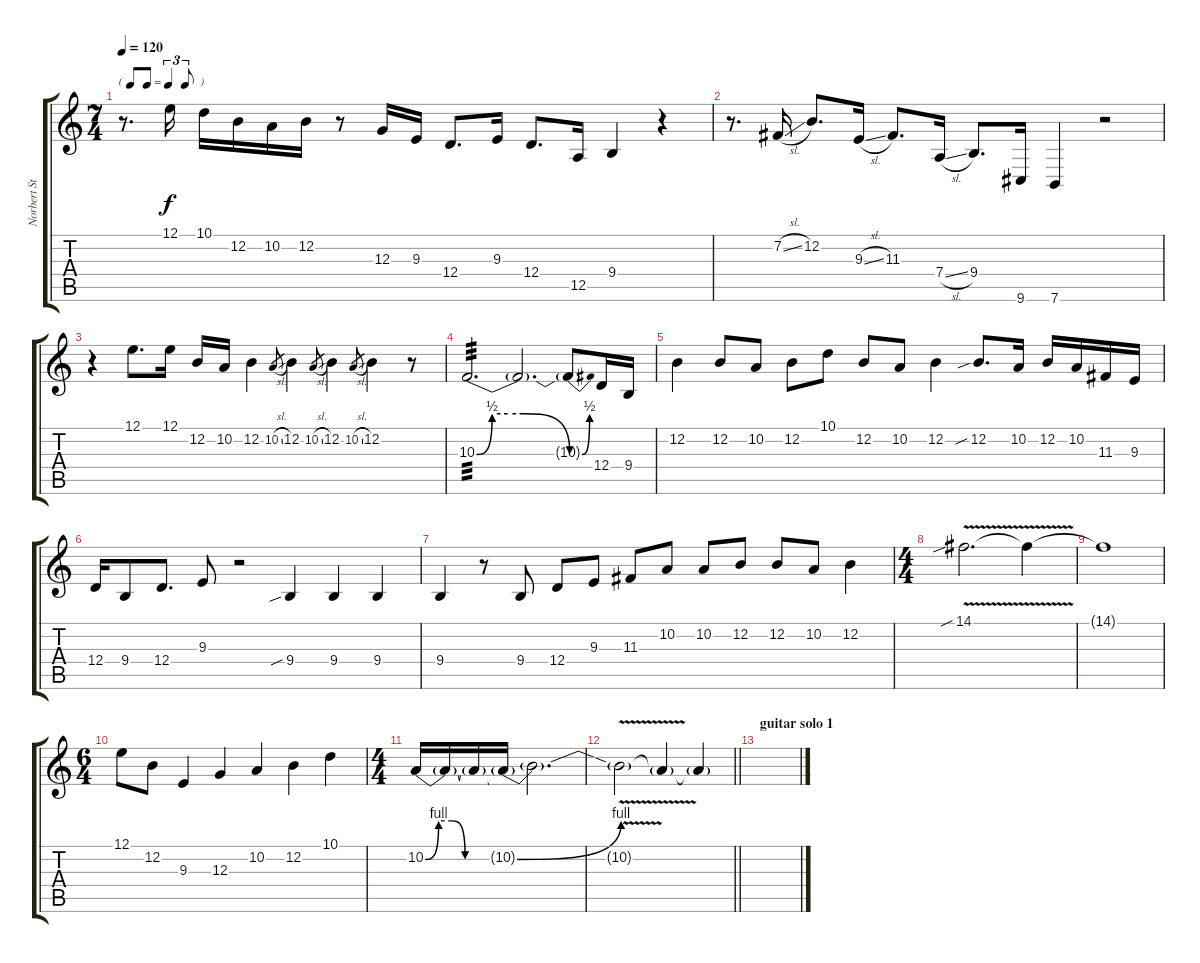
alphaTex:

\track ("Norbert Stachel Sax" "Norbert St") {instrument tenorsax}
\staff {score tabs}
\tuning (E4 B3 G3 D3 A2 E2) {hide}
\ts (7 4)
\tf triplet8th
\tempo 120
\clef g2
\ks c
r.8{d dy f} 12.1.16 10.1.16 12.2.16 10.2.16 12.2.16 r.8 12.3.16 9.3.16 12.4.8{d} 9.3.16 12.4.8{d} 12.5.16 9.4.4 r.4 |
r.8{d} 7.2{sl}.16 12.2.8{d} 9.3{sl}.16 11.3.8{d} 7.4{sl}.16 9.4.8{d} 9.6.16 7.6.4 r.2 |
r.4 12.1.8{d} 12.1.16 12.2.16 10.2.16 12.2.4 10.2{sl}.8{gr} 12.2.4 10.2{sl}.8{gr} 12.2.4 10.2{sl}.8{gr} 12.2.4 r.8 |
10.3{be (custom 0 0 10 2 20 2 30 2 60 0)}.2{d tp 3} 10.3{t}.2{d} 10.3{be (bend 0 0 60 2) t}.8 12.4.16 9.4.16 |
12.2.4 12.2.8 10.2.8 12.2.8 10.1.8 12.2.8 10.2.8 12.2.4 12.2{sib}.8{d} 10.2.16 12.2.16 10.2.16 11.3.16 9.3.16 |
12.4.16 9.4.8 12.4.8{d} 9.3.8 r.2 9.4{sib}.4 9.4.4 9.4.4 |
9.4.4 r.8 9.4.8 12.4.8 9.3.8 11.3.8 10.2.8 10.2.8 12.2.8 12.2.8 10.2.8 12.2.4 |
\ts (4 4)
14.1{v sib}.2{d} 14.1{t}.4 |
14.1{t}.1 |
\ts (6 4)
12.1.8 12.2.8 9.3.4 12.3.4 10.2.4 12.2.4 10.1.4 |
\ts (4 4)
10.2{be (custom 0 0 10 4 20 4 30 0 60 0)}.16 10.2{t}.16 10.2{t}.16 10.2{be (bend 0 0 60 4) t}.16 10.2{t}.2{d} |
\barLineRight lightlight
10.2{v t}.2 10.2{t}.4 10.2{t}.4 |
\section ("" "guitar solo 1")
